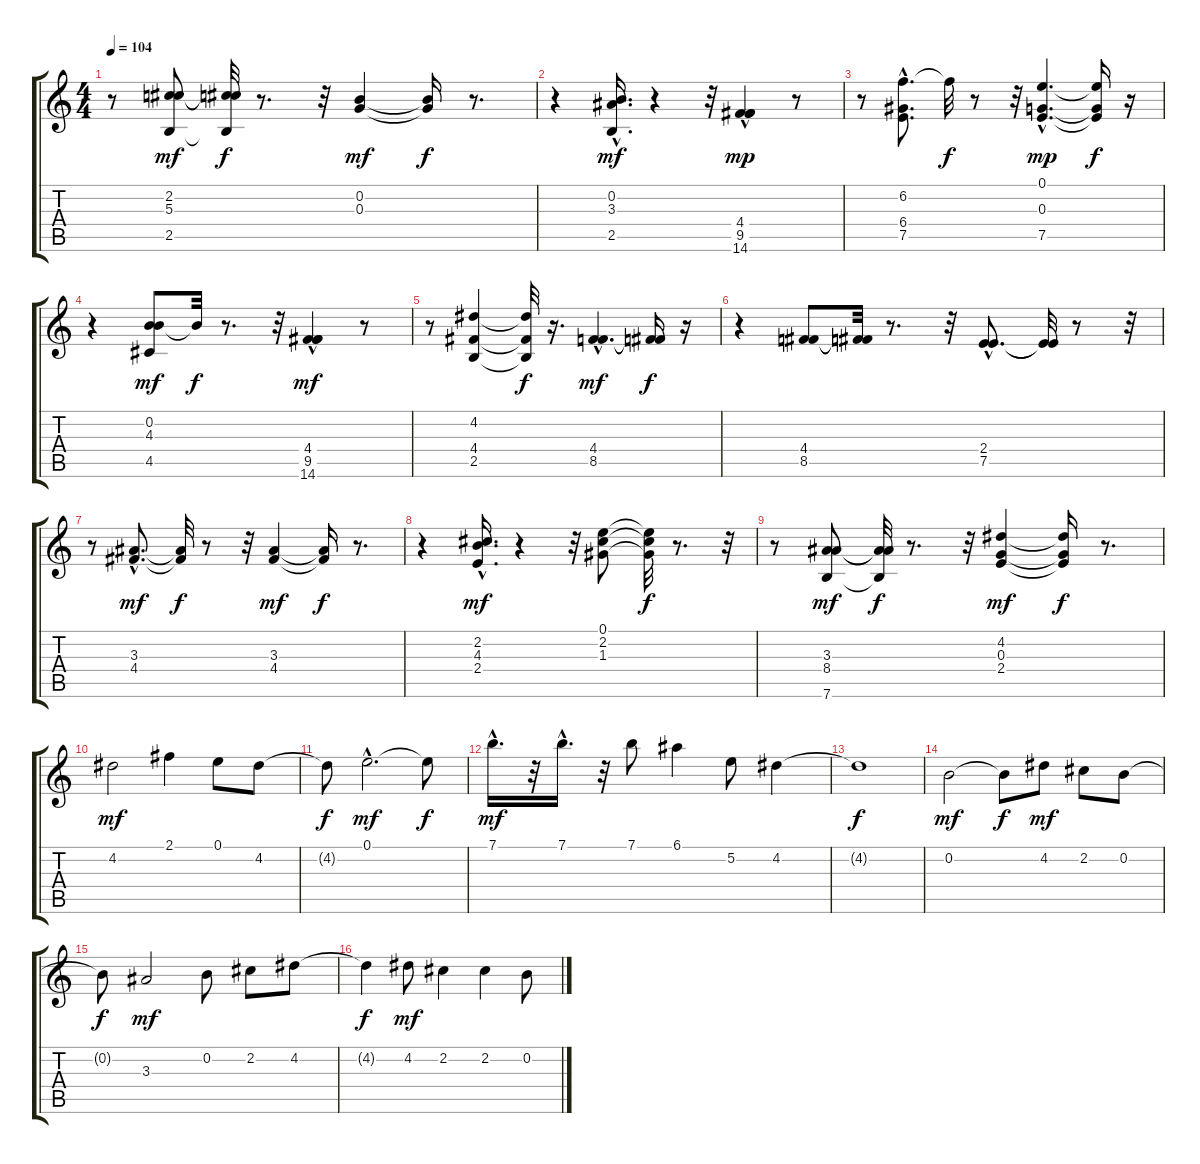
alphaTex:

\track "" {instrument acousticguitarnylon}
\staff {score tabs}
\tuning (E4 B3 G3 D3 A2 E2) {hide}
\ts (4 4)
\tempo 104
\clef g2
\ks c
r.8{dy f} (2.2 5.3 2.5).8{dy mf} (2.2{t} 5.3{t} 2.5{t}).32{dy f} r.8{d} r.32 (0.2 0.3).4{dy mf} (0.2{t} 0.3{t}).16{dy f} r.8{d} |
r.4 (0.2{hac} 3.3{hac} 2.5{hac}).16{d dy mf} r.4 r.32 (4.4{hac} 9.5 14.6).4{dy mp} r.8 |
r.8 (6.2{hac} 6.4{hac} 7.5{hac}).8{d} 6.2{t}.32{dy f} r.8 r.32 (0.1{hac} 0.3{hac} 7.5{hac}).4{d dy mp} (0.1{t} 0.3{t} 7.5{t}).16{dy f} r.16 |
r.4 (0.2 4.3 4.5).8{dy mf} 0.2{t}.32{dy f} r.8{d} r.32 (4.4{hac} 9.5 14.6).4{dy mf} r.8 |
r.8 (4.2 4.4 2.5).4 (4.2{t} 4.4{t} 2.5{t}).32{dy f} r.16{d} (4.4{hac} 8.5{hac}).4{d dy mf} (4.4{t} 8.5{t}).16{dy f} r.16 |
r.4 (4.4 8.5).8 (4.4{t} 8.5{t}).32 r.8{d} r.32 (2.4{hac} 7.5{hac}).8{d} (2.4{t} 7.5{t}).32 r.8 r.32 |
r.8 (3.3{hac} 4.4{hac}).8{d dy mf} (3.3{t} 4.4{t}).32{dy f} r.8 r.32 (3.3 4.4).4{dy mf} (3.3{t} 4.4{t}).16{dy f} r.8{d} |
r.4 (2.2{hac} 4.3{hac} 2.4{hac}).16{d dy mf} r.4 r.32 (0.1 2.2 1.3).8 (0.1{t} 2.2{t} 1.3{t}).32{dy f} r.8{d} r.32 |
r.8 (3.3 8.4 7.6).8{dy mf} (3.3{t} 8.4{t} 7.6{t}).32{dy f} r.8{d} r.32 (4.2 0.3 2.4).4{dy mf} (4.2{t} 0.3{t} 2.4{t}).16{dy f} r.8{d} |
4.2.2{dy mf} 2.1.4 0.1.8 4.2.8 |
4.2{t}.8{dy f} 0.1{hac}.2{d dy mf} 0.1{t}.8{dy f} |
7.1{hac}.16{d dy mf} r.32 7.1{hac}.16{d} r.32 7.1.8 6.1.4 5.2.8 4.2.4 |
4.2{t}.1{dy f} |
0.2.2{dy mf} 0.2{t}.8{dy f} 4.2.8{dy mf} 2.2.8 0.2.8 |
0.2{t}.8{dy f} 3.3.2{dy mf} 0.2.8 2.2.8 4.2.8 |
4.2{t}.4{dy f} 4.2.8{dy mf} 2.2.4 2.2.4 0.2.8
